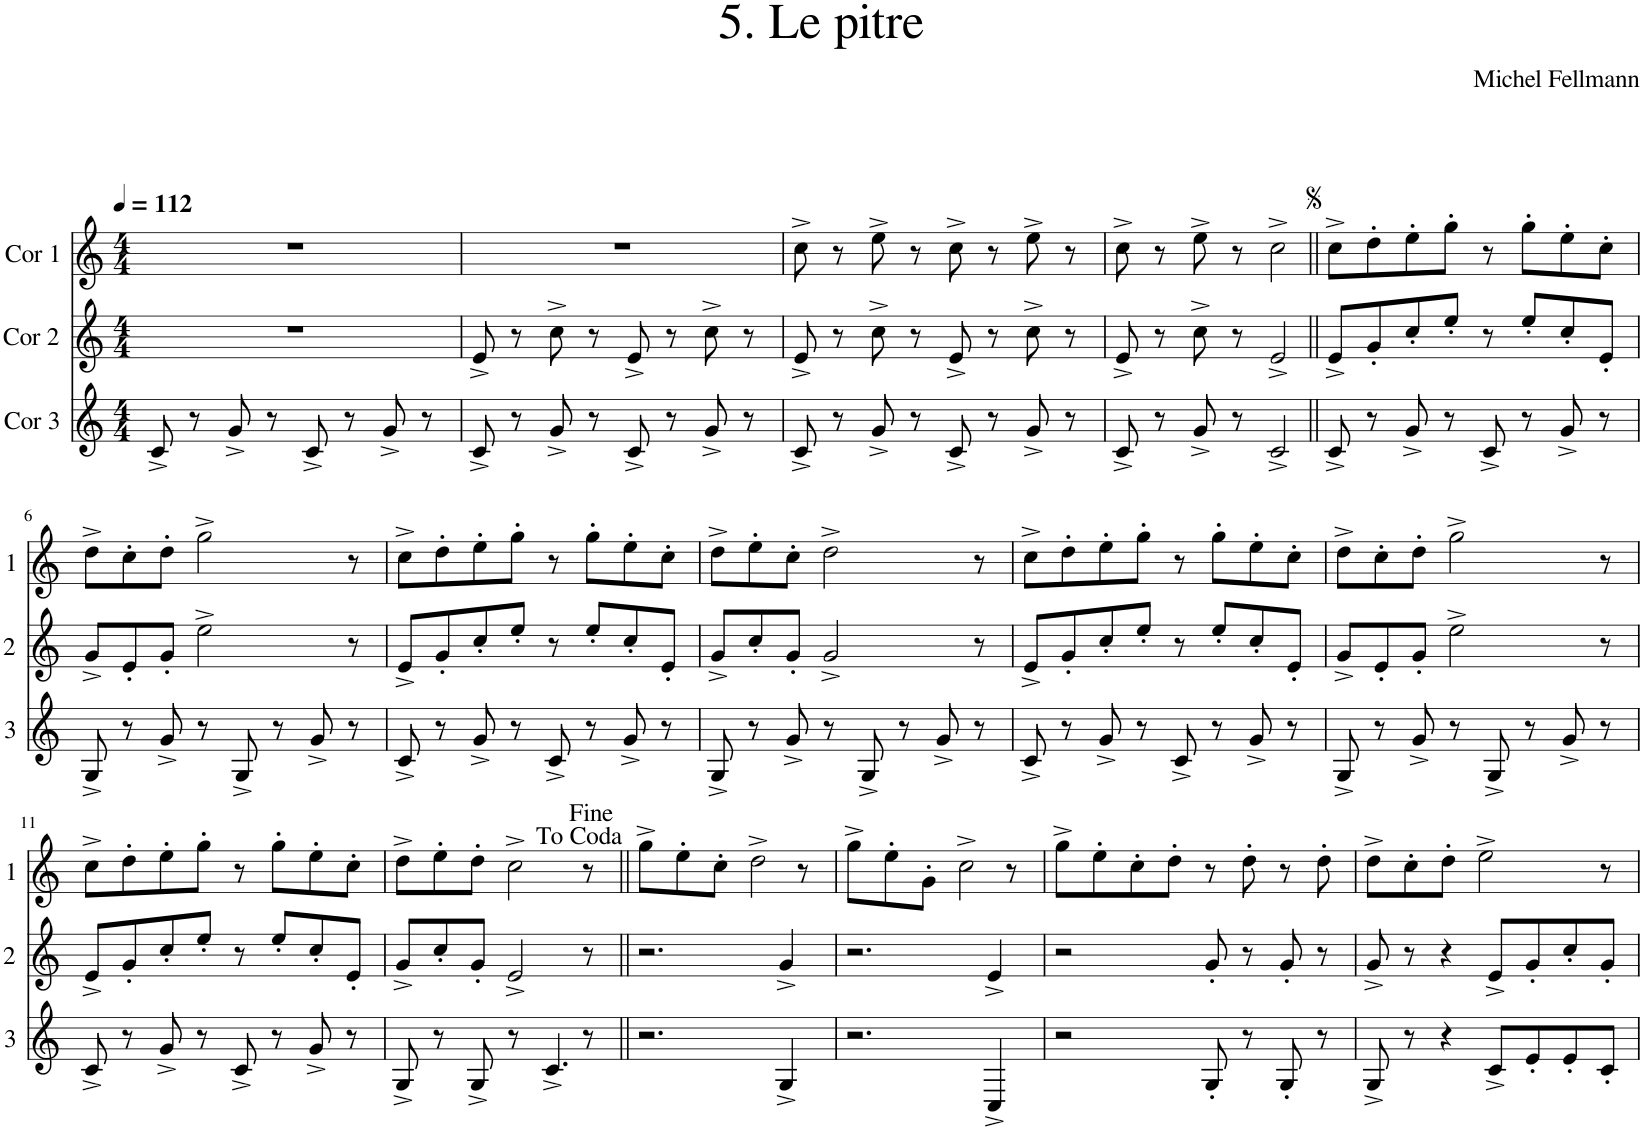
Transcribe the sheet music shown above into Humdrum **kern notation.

**kern	**kern	**kern
*part3	*part2	*part1
*staff3	*staff2	*staff1
*I"Cor 3	*I"Cor 2	*I"Cor 1
*clefG2	*clefG2	*clefG2
*Trd4c7	*Trd4c7	*Trd4c7
*k[]	*k[]	*k[]
*M4/4	*M4/4	*M4/4
*MM112	*MM112	*MM112
=1	=1	=1
8c^/	1r	1r
8r	.	.
8g^/	.	.
8r	.	.
8c^/	.	.
8r	.	.
8g^/	.	.
8r	.	.
=2	=2	=2
8c^/	8e^/	1r
8r	8r	.
8g^/	8cc^\	.
8r	8r	.
8c^/	8e^/	.
8r	8r	.
8g^/	8cc^\	.
8r	8r	.
=3	=3	=3
8c^/	8e^/	8cc^\
8r	8r	8r
8g^/	8cc^\	8ee^\
8r	8r	8r
8c^/	8e^/	8cc^\
8r	8r	8r
8g^/	8cc^\	8ee^\
8r	8r	8r
=4	=4	=4
8c^/	8e^/	8cc^\
8r	8r	8r
8g^/	8cc^\	8ee^\
8r	8r	8r
2c^/	2e^/	2cc^\
=5||	=5||	=5||
8c^/	8e^/L	8cc^\L
8r	8g'/	8dd'\
8g^/	8cc'/	8ee'\
8r	8ee'/J	8gg'\J
8c^/	8r	8r
8r	8ee'/L	8gg'\L
8g^/	8cc'/	8ee'\
8r	8e'/J	8cc'\J
!!LO:LB:g=z
=6	=6	=6
8G^/	8g^/L	8dd^\L
8r	8e'/	8cc'\
8g^/	8g'/J	8dd'\J
8r	2ee^\	2gg^\
8G^/	.	.
8r	.	.
8g^/	.	.
8r	8r	8r
=7	=7	=7
8c^/	8e^/L	8cc^\L
8r	8g'/	8dd'\
8g^/	8cc'/	8ee'\
8r	8ee'/J	8gg'\J
8c^/	8r	8r
8r	8ee'/L	8gg'\L
8g^/	8cc'/	8ee'\
8r	8e'/J	8cc'\J
=8	=8	=8
8G^/	8g^/L	8dd^\L
8r	8cc'/	8ee'\
8g^/	8g'/J	8cc'\J
8r	2g^/	2dd^\
8G^/	.	.
8r	.	.
8g^/	.	.
8r	8r	8r
=9	=9	=9
8c^/	8e^/L	8cc^\L
8r	8g'/	8dd'\
8g^/	8cc'/	8ee'\
8r	8ee'/J	8gg'\J
8c^/	8r	8r
8r	8ee'/L	8gg'\L
8g^/	8cc'/	8ee'\
8r	8e'/J	8cc'\J
=10	=10	=10
8G^/	8g^/L	8dd^\L
8r	8e'/	8cc'\
8g^/	8g'/J	8dd'\J
8r	2ee^\	2gg^\
8G^/	.	.
8r	.	.
8g^/	.	.
8r	8r	8r
!!LO:LB:g=z
=11	=11	=11
8c^/	8e^/L	8cc^\L
8r	8g'/	8dd'\
8g^/	8cc'/	8ee'\
8r	8ee'/J	8gg'\J
8c^/	8r	8r
8r	8ee'/L	8gg'\L
8g^/	8cc'/	8ee'\
8r	8e'/J	8cc'\J
=12	=12	=12
8G^/	8g^/L	8dd^\L
8r	8cc'/	8ee'\
8G^/	8g'/J	8dd'\J
8r	2e^/	2cc^\
4.c^/	.	.
8r	8r	8r
=13||	=13||	=13||
2.r	2.r	8gg^\L
.	.	8ee'\
.	.	8cc'\J
.	.	2dd^\
4G^/	4g^/	.
.	.	8r
=14	=14	=14
2.r	2.r	8gg^\L
.	.	8ee'\
.	.	8g'\J
.	.	2cc^\
4C^/	4e^/	.
.	.	8r
=15	=15	=15
2r	2r	8gg^\L
.	.	8ee'\
.	.	8cc'\
.	.	8dd'\J
8G'/	8g'/	8r
8r	8r	8dd'\
8G'/	8g'/	8r
8r	8r	8dd'\
=16	=16	=16
8G^/	8g^/	8dd^\L
8r	8r	8cc'\
4r	4r	8dd'\J
.	.	2ee^\
8c^/L	8e^/L	.
8e'/	8g'/	.
8e'/	8cc'/	.
8c'/J	8g'/J	8r
=	=	=
*-	*-	*-
